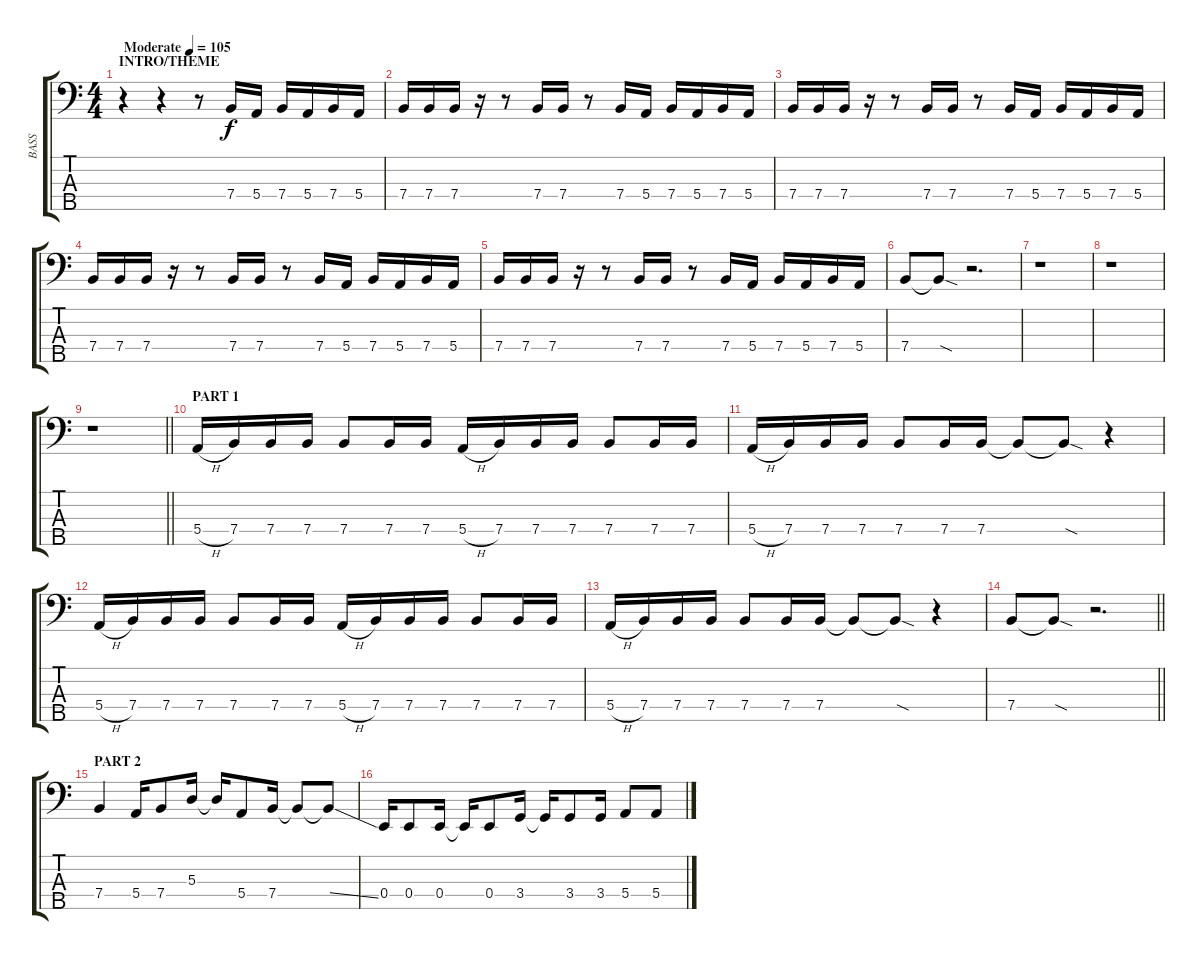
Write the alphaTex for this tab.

\track ("BASS" "BASS") {instrument electricbassfinger}
\staff {score tabs}
\tuning (G2 D2 A1 E1 B0) {hide}
\ts (4 4)
\section ("" "INTRO/THEME")
\tempo (105 "Moderate")
\clef f4
\ks c
r.4{dy f instrument electricbassfinger} r.4 r.8 7.4.16 5.4.16 7.4.16 5.4.16 7.4.16 5.4.16 |
7.4.16 7.4.16 7.4.16 r.16 r.8 7.4.16 7.4.16 r.8 7.4.16 5.4.16 7.4.16 5.4.16 7.4.16 5.4.16 |
7.4.16 7.4.16 7.4.16 r.16 r.8 7.4.16 7.4.16 r.8 7.4.16 5.4.16 7.4.16 5.4.16 7.4.16 5.4.16 |
7.4.16 7.4.16 7.4.16 r.16 r.8 7.4.16 7.4.16 r.8 7.4.16 5.4.16 7.4.16 5.4.16 7.4.16 5.4.16 |
7.4.16 7.4.16 7.4.16 r.16 r.8 7.4.16 7.4.16 r.8 7.4.16 5.4.16 7.4.16 5.4.16 7.4.16 5.4.16 |
7.4.8 7.4{sod t}.8 r.2{d} |
r.1 |
r.1 |
\barLineRight lightlight
r.1 |
\section ("" "PART 1")
5.4{h}.16 7.4.16 7.4.16 7.4.16 7.4.8 7.4.16 7.4.16 5.4{h}.16 7.4.16 7.4.16 7.4.16 7.4.8 7.4.16 7.4.16 |
5.4{h}.16 7.4.16 7.4.16 7.4.16 7.4.8 7.4.16 7.4.16 7.4{t}.8 7.4{sod t}.8 r.4 |
5.4{h}.16 7.4.16 7.4.16 7.4.16 7.4.8 7.4.16 7.4.16 5.4{h}.16 7.4.16 7.4.16 7.4.16 7.4.8 7.4.16 7.4.16 |
5.4{h}.16 7.4.16 7.4.16 7.4.16 7.4.8 7.4.16 7.4.16 7.4{t}.8 7.4{sod t}.8 r.4 |
\barLineRight lightlight
7.4.8 7.4{sod t}.8 r.2{d} |
\section ("" "PART 2")
7.4.4 5.4.16 7.4.8 5.3.16 5.3{t}.16 5.4.8 7.4.16 7.4{t}.8 7.4{ss t}.8 |
0.4.16 0.4.8 0.4.16 0.4{t}.16 0.4.8 3.4.16 3.4{t}.16 3.4.8 3.4.16 5.4.8 5.4.8
